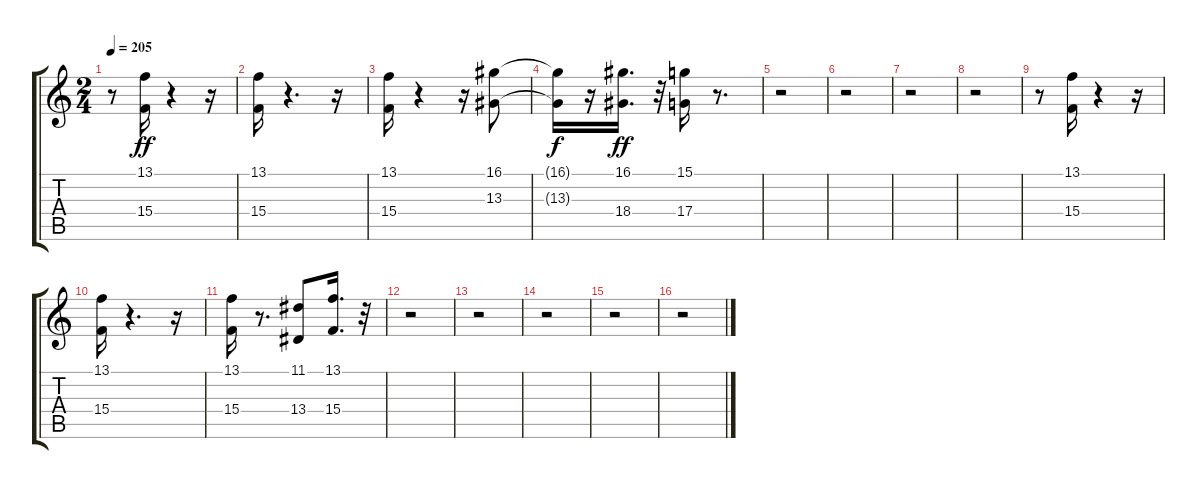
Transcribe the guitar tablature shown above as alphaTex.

\track "" {instrument brasssection}
\staff {score tabs}
\tuning (E4 B3 G3 D3 A2 E2) {hide}
\ts (2 4)
\tempo 205
\clef g2
\ks c
r.8{dy f} (13.1 15.4).16{dy ff} r.4 r.16 |
(13.1 15.4).16 r.4{d} r.16 |
(13.1 15.4).16 r.4 r.16 (16.1 13.3).8 |
(16.1{t} 13.3{t}).16{dy f} r.16 (16.1 18.4).16{d dy ff} r.32 (15.1 17.4).16 r.8{d} |
r.2 |
r.2 |
r.2 |
r.2 |
r.8 (13.1 15.4).16 r.4 r.16 |
(13.1 15.4).16 r.4{d} r.16 |
(13.1 15.4).16 r.8{d} (11.1 13.4).8 (13.1 15.4).16{d} r.32 |
r.2 |
r.2 |
r.2 |
r.2 |
r.2
